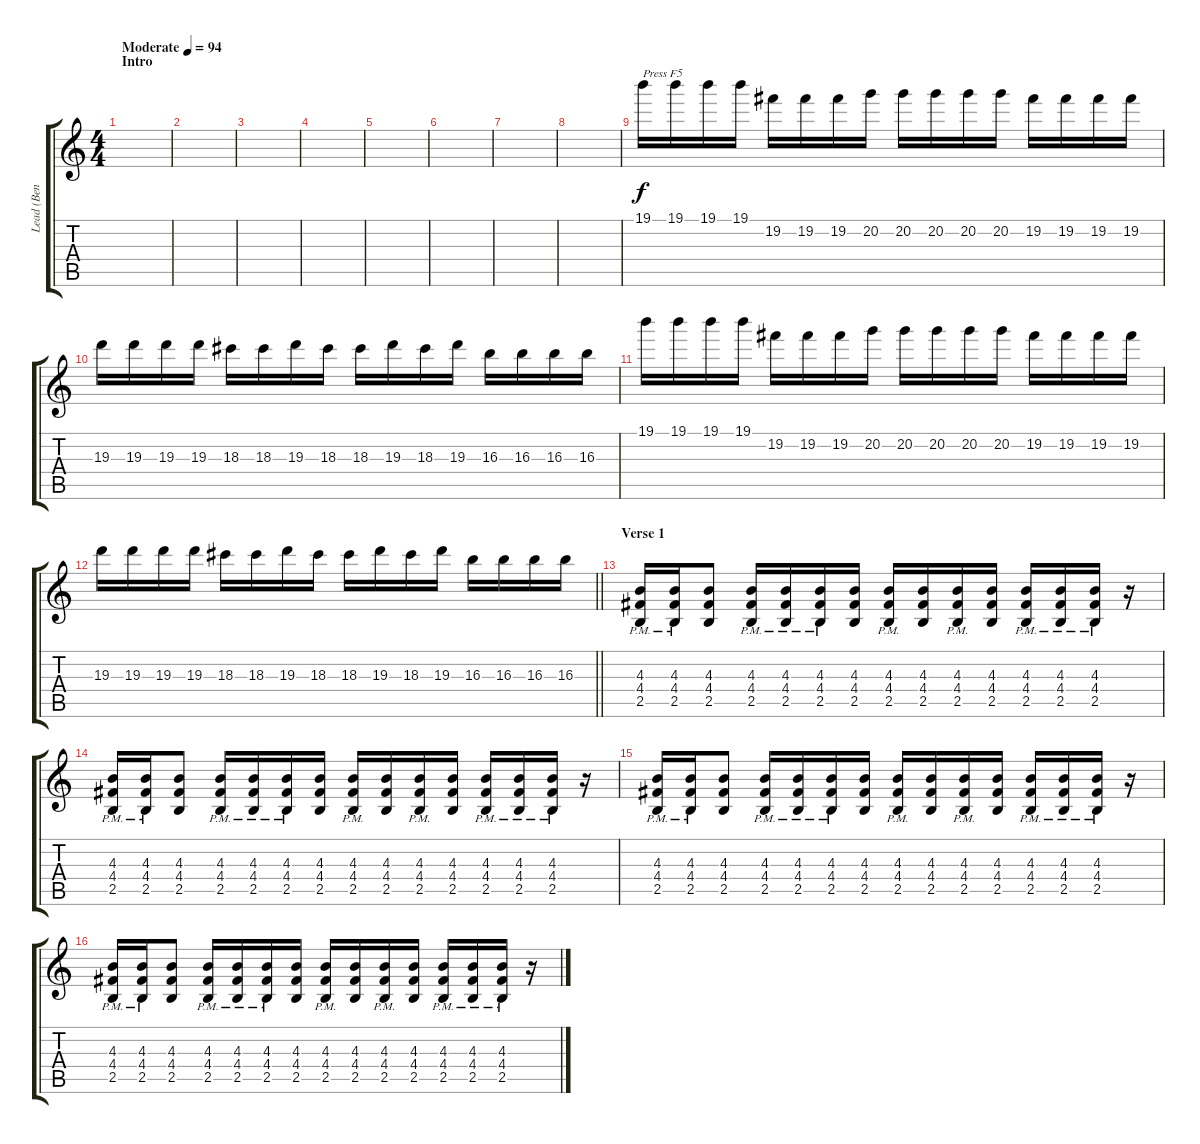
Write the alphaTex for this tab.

\track ("Lead (Ben Kasica)" "Lead (Ben ") {instrument distortionguitar}
\staff {score tabs}
\tuning (E4 B3 G3 D3 A2 E2) {hide}
\ts (4 4)
\section ("" "Intro")
\tempo (94 "Moderate")
\clef g2
\ks c
|
|
|
|
|
|
|
|
19.1.16{txt "Press F5" volume 10} 19.1.16 19.1.16 19.1.16 19.2.16 19.2.16 19.2.16 20.2.16 20.2.16 20.2.16 20.2.16 20.2.16 19.2.16 19.2.16 19.2.16 19.2.16 |
19.3.16 19.3.16 19.3.16 19.3.16 18.3.16 18.3.16 19.3.16 18.3.16 18.3.16 19.3.16 18.3.16 19.3.16 16.3.16 16.3.16 16.3.16 16.3.16 |
19.1.16 19.1.16 19.1.16 19.1.16 19.2.16 19.2.16 19.2.16 20.2.16 20.2.16 20.2.16 20.2.16 20.2.16 19.2.16 19.2.16 19.2.16 19.2.16 |
\barLineRight lightlight
19.3.16 19.3.16 19.3.16 19.3.16 18.3.16 18.3.16 19.3.16 18.3.16 18.3.16 19.3.16 18.3.16 19.3.16 16.3.16 16.3.16 16.3.16 16.3.16 |
\section ("" "Verse 1")
(4.3{pm} 4.4{pm} 2.5{pm}).16{volume 16} (4.3{pm} 4.4{pm} 2.5{pm}).16 (4.3 4.4 2.5).8 (4.3{pm} 4.4{pm} 2.5{pm}).16 (4.3{pm} 4.4{pm} 2.5{pm}).16 (4.3{pm} 4.4{pm} 2.5{pm}).16 (4.3 4.4 2.5).16 (4.3{pm} 4.4{pm} 2.5{pm}).16 (4.3 4.4 2.5).16 (4.3{pm} 4.4{pm} 2.5{pm}).16 (4.3 4.4 2.5).16 (4.3{pm} 4.4{pm} 2.5{pm}).16 (4.3{pm} 4.4{pm} 2.5{pm}).16 (4.3{pm} 4.4{pm} 2.5{pm}).16 r.16 |
(4.3{pm} 4.4{pm} 2.5{pm}).16 (4.3{pm} 4.4{pm} 2.5{pm}).16 (4.3 4.4 2.5).8 (4.3{pm} 4.4{pm} 2.5{pm}).16 (4.3{pm} 4.4{pm} 2.5{pm}).16 (4.3{pm} 4.4{pm} 2.5{pm}).16 (4.3 4.4 2.5).16 (4.3{pm} 4.4{pm} 2.5{pm}).16 (4.3 4.4 2.5).16 (4.3{pm} 4.4{pm} 2.5{pm}).16 (4.3 4.4 2.5).16 (4.3{pm} 4.4{pm} 2.5{pm}).16 (4.3{pm} 4.4{pm} 2.5{pm}).16 (4.3{pm} 4.4{pm} 2.5{pm}).16 r.16 |
(4.3{pm} 4.4{pm} 2.5{pm}).16 (4.3{pm} 4.4{pm} 2.5{pm}).16 (4.3 4.4 2.5).8 (4.3{pm} 4.4{pm} 2.5{pm}).16 (4.3{pm} 4.4{pm} 2.5{pm}).16 (4.3{pm} 4.4{pm} 2.5{pm}).16 (4.3 4.4 2.5).16 (4.3{pm} 4.4{pm} 2.5{pm}).16 (4.3 4.4 2.5).16 (4.3{pm} 4.4{pm} 2.5{pm}).16 (4.3 4.4 2.5).16 (4.3{pm} 4.4{pm} 2.5{pm}).16 (4.3{pm} 4.4{pm} 2.5{pm}).16 (4.3{pm} 4.4{pm} 2.5{pm}).16 r.16 |
(4.3{pm} 4.4{pm} 2.5{pm}).16 (4.3{pm} 4.4{pm} 2.5{pm}).16 (4.3 4.4 2.5).8 (4.3{pm} 4.4{pm} 2.5{pm}).16 (4.3{pm} 4.4{pm} 2.5{pm}).16 (4.3{pm} 4.4{pm} 2.5{pm}).16 (4.3 4.4 2.5).16 (4.3{pm} 4.4{pm} 2.5{pm}).16 (4.3 4.4 2.5).16 (4.3{pm} 4.4{pm} 2.5{pm}).16 (4.3 4.4 2.5).16 (4.3{pm} 4.4{pm} 2.5{pm}).16 (4.3{pm} 4.4{pm} 2.5{pm}).16 (4.3{pm} 4.4{pm} 2.5{pm}).16 r.16
